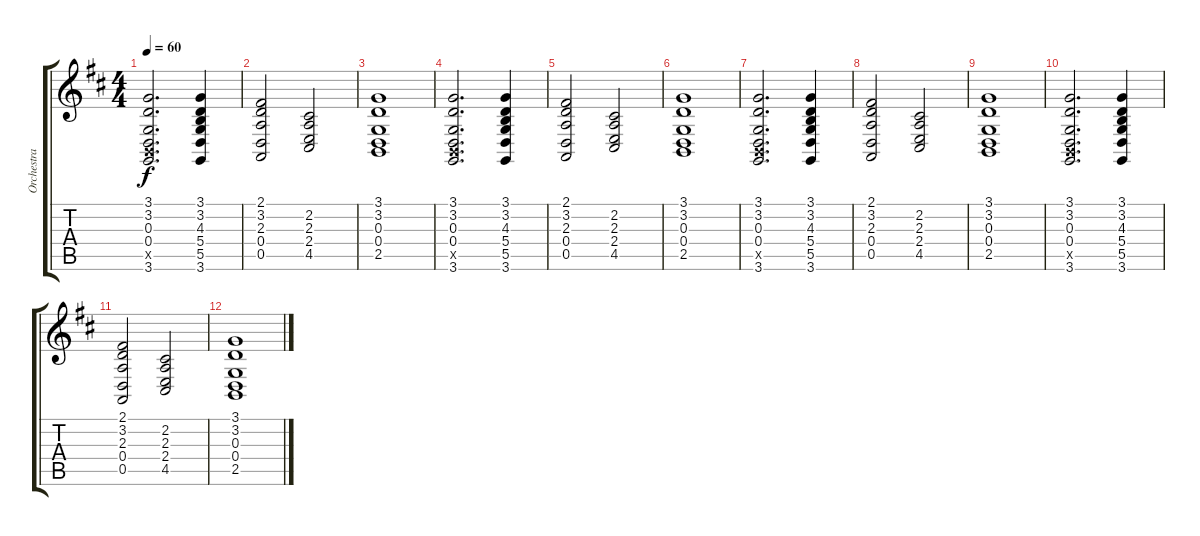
\track ("Orchestra" "Orchestra") {instrument stringensemble1}
\staff {score tabs}
\tuning (E4 B3 G3 D3 A2 E2) {hide}
\ts (4 4)
\tempo 60
\clef g2
\ks d
(3.1 3.2 0.3 0.4 2.5{x} 3.6).2{d dy f} (3.1 3.2 4.3 5.4 5.5 3.6).4 |
(2.1 3.2 2.3 0.4 0.5).2 (2.2 2.3 2.4 4.5).2 |
(3.1 3.2 0.3 0.4 2.5).1 |
(3.1 3.2 0.3 0.4 2.5{x} 3.6).2{d} (3.1 3.2 4.3 5.4 5.5 3.6).4 |
(2.1 3.2 2.3 0.4 0.5).2 (2.2 2.3 2.4 4.5).2 |
(3.1 3.2 0.3 0.4 2.5).1 |
(3.1 3.2 0.3 0.4 2.5{x} 3.6).2{d} (3.1 3.2 4.3 5.4 5.5 3.6).4 |
(2.1 3.2 2.3 0.4 0.5).2 (2.2 2.3 2.4 4.5).2 |
(3.1 3.2 0.3 0.4 2.5).1 |
(3.1 3.2 0.3 0.4 2.5{x} 3.6).2{d} (3.1 3.2 4.3 5.4 5.5 3.6).4 |
(2.1 3.2 2.3 0.4 0.5).2 (2.2 2.3 2.4 4.5).2 |
(3.1 3.2 0.3 0.4 2.5).1
